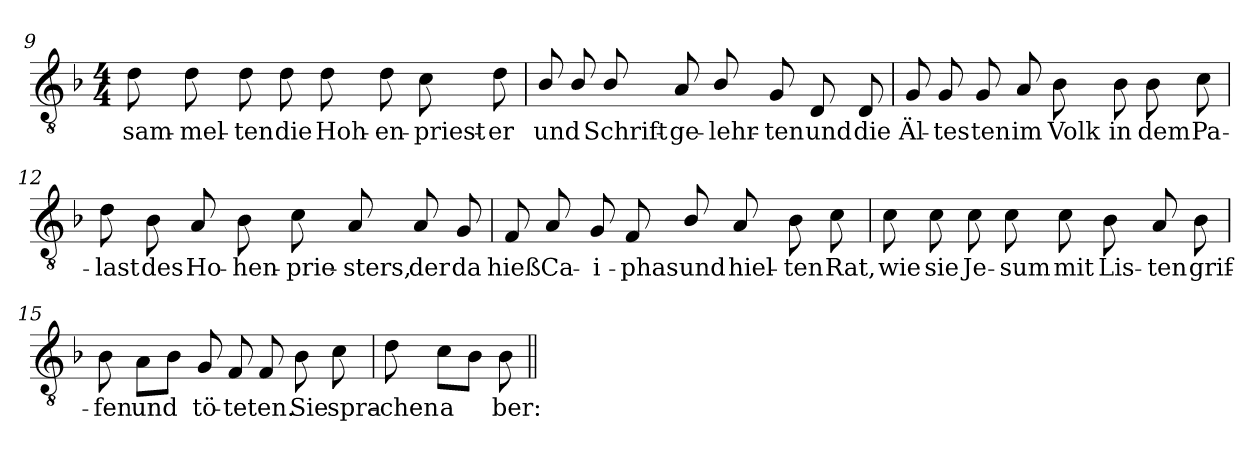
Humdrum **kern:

**kern	**text
*part1	*part1
*staff1	*staff1
*clefGv2	*
*k[b-]	*
*F:	*
*M4/4	*
=9	=9
!	!LO:LY:b:color=#000000
8di\	-sam-
!	!LO:LY:b:color=#000000
8di\	-mel-
!	!LO:LY:b:color=#000000
8di\	-ten
!	!LO:LY:b:color=#000000
8di\	die
!	!LO:LY:b:color=#000000
8di\	Hoh-
!	!LO:LY:b:color=#000000
8di\	-en-
!	!LO:LY:b:color=#000000
8ci\	-priest-
!	!LO:LY:b:color=#000000
8di\	-er
=10	=10
!	!LO:LY:b:color=#000000
8B-i/	und
8B-i/	.
!	!LO:LY:b:color=#000000
8B-i/	Schrift-
!	!LO:LY:b:color=#000000
8Ai/	-ge-
!	!LO:LY:b:color=#000000
8B-i/	-lehr-
!	!LO:LY:b:color=#000000
8Gi/	-ten
!	!LO:LY:b:color=#000000
8Di/	und
!	!LO:LY:b:color=#000000
8Di/	die
=11	=11
!	!LO:LY:b:color=#000000
8Gi/	Äl-
!	!LO:LY:b:color=#000000
8Gi/	-tes
!	!LO:LY:b:color=#000000
8Gi/	ten
!	!LO:LY:b:color=#000000
8Ai/	im
!	!LO:LY:b:color=#000000
8B-i\	Volk
!	!LO:LY:b:color=#000000
8B-i\	in
!	!LO:LY:b:color=#000000
8B-i\	dem
!	!LO:LY:b:color=#000000
8ci\	Pa-
!!LO:LB:g=z
=12	=12
!	!LO:LY:b:color=#000000
8di\	-last
!	!LO:LY:b:color=#000000
8B-i\	des
!	!LO:LY:b:color=#000000
8Ai/	Ho-
!	!LO:LY:b:color=#000000
8B-i\	-hen-
!	!LO:LY:b:color=#000000
8ci\	-prie-
!	!LO:LY:b:color=#000000
8Ai/	-sters,
!	!LO:LY:b:color=#000000
8Ai/	der
!	!LO:LY:b:color=#000000
8Gi/	da
=13	=13
!	!LO:LY:b:color=#000000
8Fi/	hieß
!	!LO:LY:b:color=#000000
8Ai/	Ca-
!	!LO:LY:b:color=#000000
8Gi/	-i-
!	!LO:LY:b:color=#000000
8Fi/	-phas
!	!LO:LY:b:color=#000000
8B-i/	und
!	!LO:LY:b:color=#000000
8Ai/	hiel-
!	!LO:LY:b:color=#000000
8B-i\	-ten
!	!LO:LY:b:color=#000000
8ci\	Rat,
!!LO:LB:g=z
=14	=14
!	!LO:LY:b:color=#000000
8ci\	wie
!	!LO:LY:b:color=#000000
8ci\	sie
!	!LO:LY:b:color=#000000
8ci\	Je-
!	!LO:LY:b:color=#000000
8ci\	-sum
!	!LO:LY:b:color=#000000
8ci\	mit
!	!LO:LY:b:color=#000000
8B-i\	Lis-
!	!LO:LY:b:color=#000000
8Ai/	-ten
!	!LO:LY:b:color=#000000
8B-i\	grif-
=15	=15
!	!LO:LY:b:color=#000000
8B-i\	-fen
!	!LO:LY:b:color=#000000
8Ai\L	und
8B-i\J	.
!	!LO:LY:b:color=#000000
8Gi/	tö-
!	!LO:LY:b:color=#000000
8Fi/	-te
!	!LO:LY:b:color=#000000
8Fi/	ten.
!	!LO:LY:b:color=#000000
8B-i\	Sie
!	!LO:LY:b:color=#000000
8ci\	spra-
=16	=16
!	!LO:LY:b:color=#000000
8di\	-chen
!	!LO:LY:b:color=#000000
8ci\L	a
8B-i\J	.
!	!LO:LY:b:color=#000000
8B-i\	ber:
=||	=||
*-	*-
